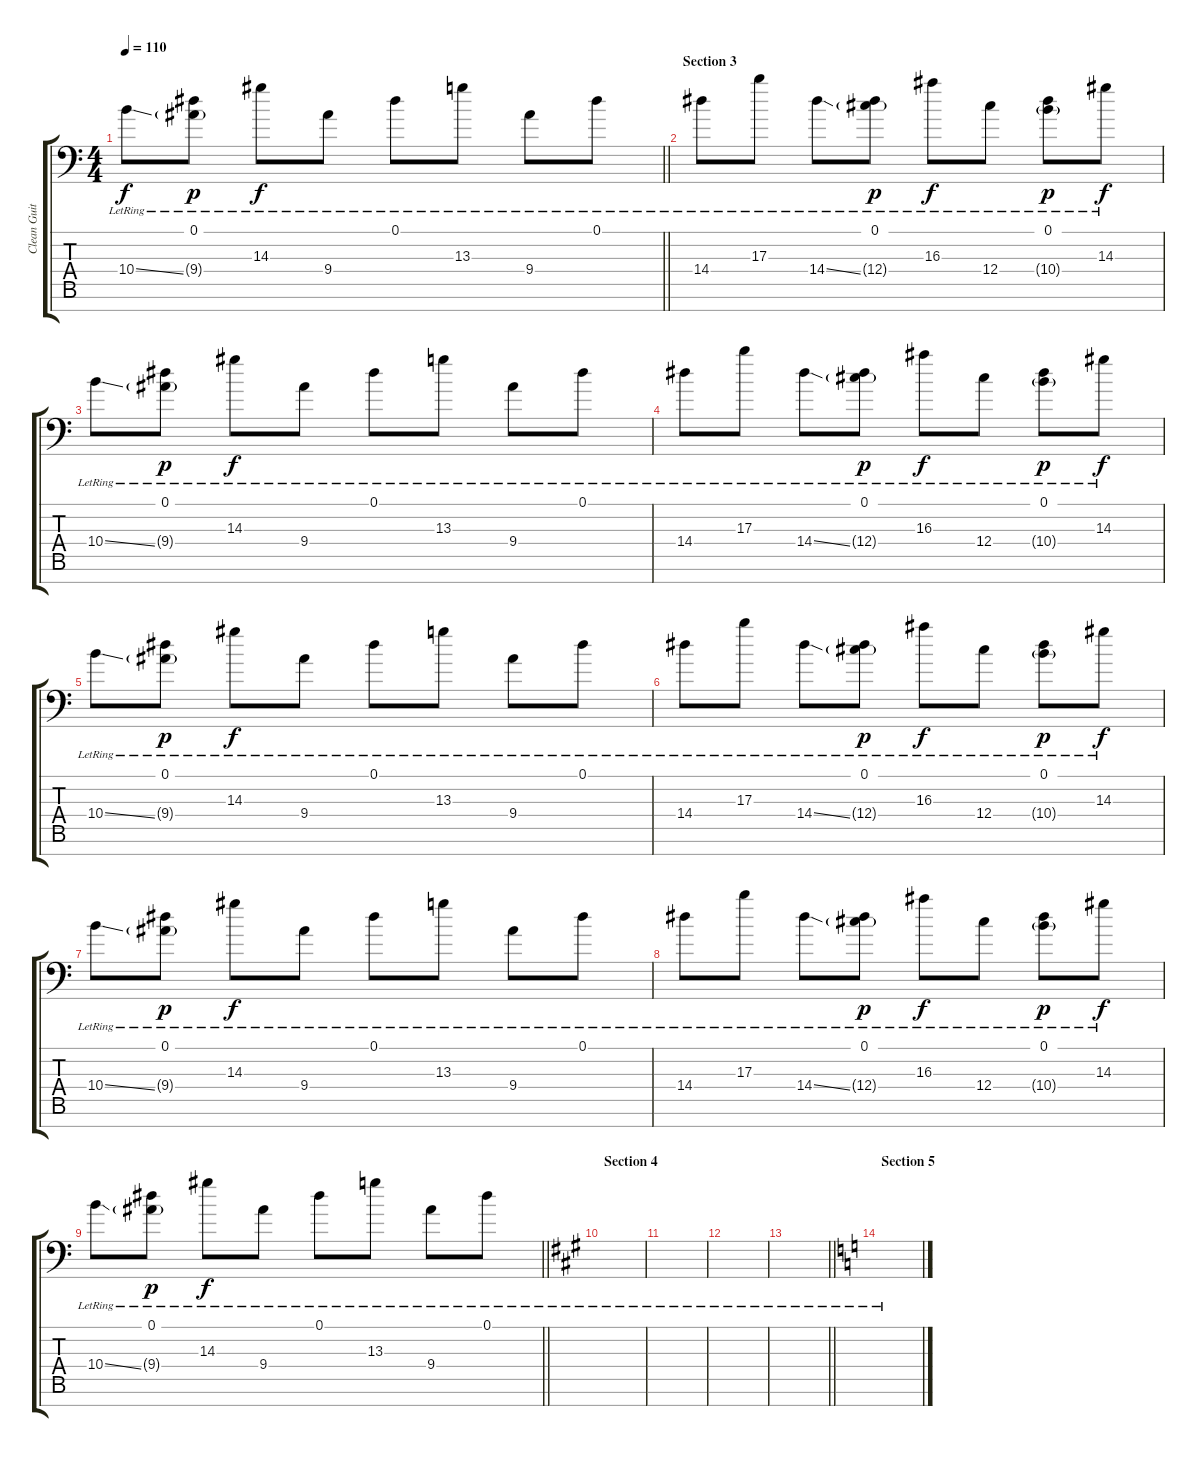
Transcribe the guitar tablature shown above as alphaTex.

\track ("Clean Guitar" "Clean Guit") {instrument electricguitarjazz}
\staff {score tabs}
\tuning (Eb4 Bb3 Gb3 Db3 Ab2 Eb2 Ab1) {hide}
\ts (4 4)
\tempo 110
\clef f4
\barLineRight lightlight
\ks c
10.4{ss lr}.8{dy f} (0.1{lr} 9.4{g lr}).8{dy p} 14.3{lr}.8{dy f} 9.4{lr}.8 0.1{lr}.8 13.3{lr}.8 9.4{lr}.8 0.1{lr}.8 |
\section ("" "Section 3")
14.4{lr}.8 17.3{lr}.8 14.4{ss lr}.8 (0.1{lr} 12.4{g lr}).8{dy p} 16.3{lr}.8{dy f} 12.4{lr}.8 (0.1{lr} 10.4{g lr}).8{dy p} 14.3{lr}.8{dy f} |
10.4{ss lr}.8 (0.1{lr} 9.4{g lr}).8{dy p} 14.3{lr}.8{dy f} 9.4{lr}.8 0.1{lr}.8 13.3{lr}.8 9.4{lr}.8 0.1{lr}.8 |
14.4{lr}.8 17.3{lr}.8 14.4{ss lr}.8 (0.1{lr} 12.4{g lr}).8{dy p} 16.3{lr}.8{dy f} 12.4{lr}.8 (0.1{lr} 10.4{g lr}).8{dy p} 14.3{lr}.8{dy f} |
10.4{ss lr}.8 (0.1{lr} 9.4{g lr}).8{dy p} 14.3{lr}.8{dy f} 9.4{lr}.8 0.1{lr}.8 13.3{lr}.8 9.4{lr}.8 0.1{lr}.8 |
14.4{lr}.8 17.3{lr}.8 14.4{ss lr}.8 (0.1{lr} 12.4{g lr}).8{dy p} 16.3{lr}.8{dy f} 12.4{lr}.8 (0.1{lr} 10.4{g lr}).8{dy p} 14.3{lr}.8{dy f} |
10.4{ss lr}.8 (0.1{lr} 9.4{g lr}).8{dy p} 14.3{lr}.8{dy f} 9.4{lr}.8 0.1{lr}.8 13.3{lr}.8 9.4{lr}.8 0.1{lr}.8 |
14.4{lr}.8 17.3{lr}.8 14.4{ss lr}.8 (0.1{lr} 12.4{g lr}).8{dy p} 16.3{lr}.8{dy f} 12.4{lr}.8 (0.1{lr} 10.4{g lr}).8{dy p} 14.3{lr}.8{dy f} |
\barLineRight lightlight
10.4{ss lr}.8 (0.1{lr} 9.4{g lr}).8{dy p} 14.3{lr}.8{dy f} 9.4{lr}.8 0.1{lr}.8 13.3{lr}.8 9.4{lr}.8 0.1{lr}.8 |
\section ("" "Section 4")
\ks f#minor
|
|
|
\barLineRight lightlight
|
\section ("" "Section 5")
\ks c
